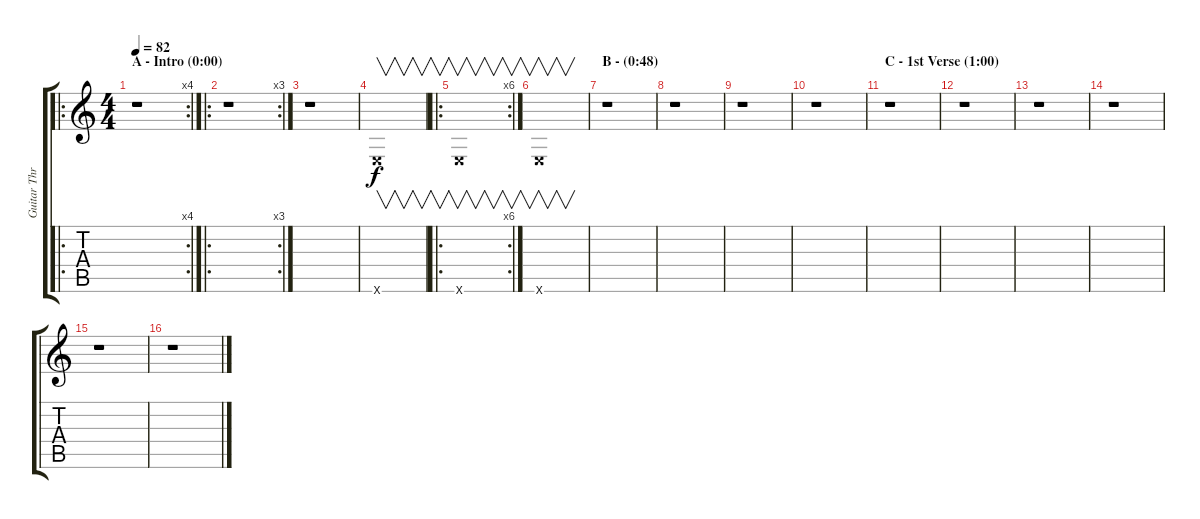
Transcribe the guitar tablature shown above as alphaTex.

\track ("Guitar Three" "Guitar Thr") {instrument distortionguitar}
\staff {score tabs}
\tuning (E4 B3 G3 D3 A2 E2) {hide}
\ro
\rc 4
\ts (4 4)
\section ("" "A - Intro (0:00)")
\tempo 82
\clef g2
\ks c
r.1{dy f instrument distortionguitar} |
\ro
\rc 3
r.1 |
r.1 |
0.6{x}.1{v} |
\ro
\rc 6
0.6{x}.1{v} |
0.6{x}.1{v} |
\section ("" "B - (0:48)")
r.1 |
r.1 |
r.1 |
r.1 |
\section ("" "C - 1st Verse (1:00)")
r.1 |
r.1 |
r.1 |
r.1 |
r.1 |
r.1
